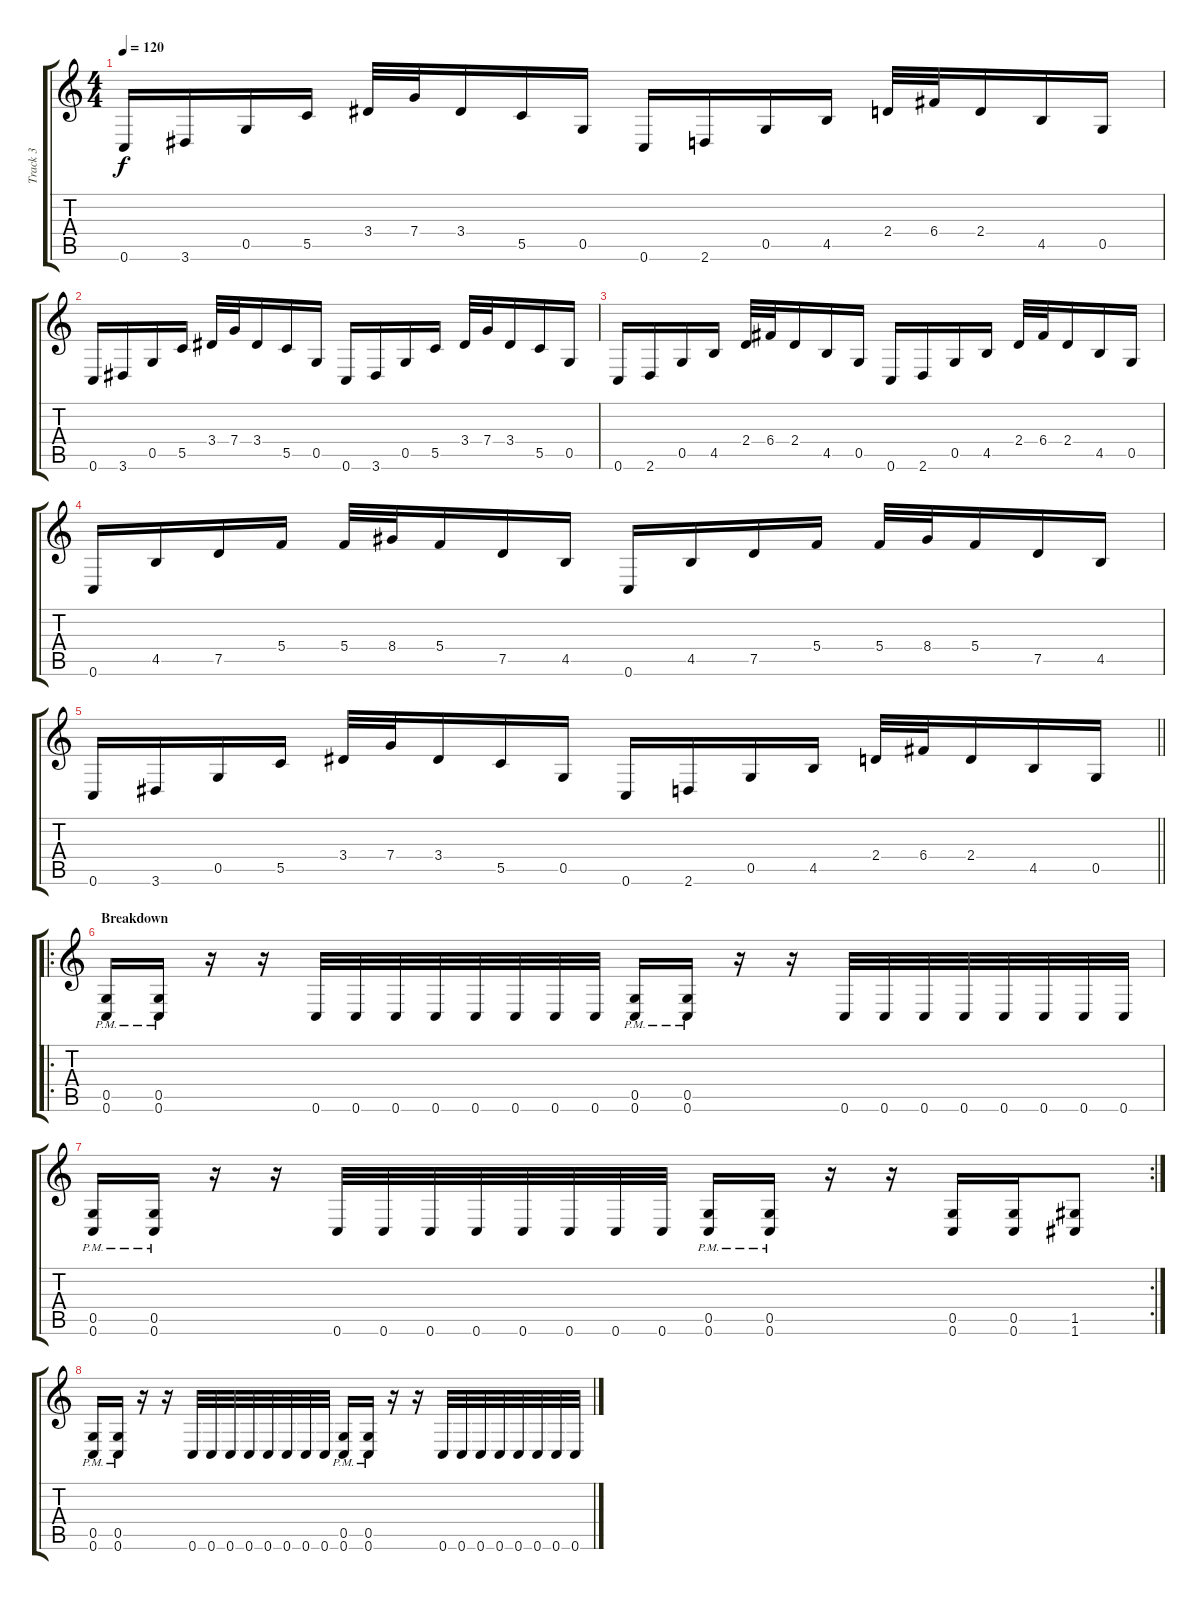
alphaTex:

\track ("Track 3" "Track 3") {instrument distortionguitar}
\staff {score tabs}
\tuning (D4 A3 F3 C3 G2 C2) {hide}
\ts (4 4)
\tempo 120
\clef g2
\ks c
0.6.16{dy f} 3.6.16 0.5.16 5.5.16 3.4.32 7.4.32 3.4.16 5.5.16 0.5.16 0.6.16 2.6.16 0.5.16 4.5.16 2.4.32 6.4.32 2.4.16 4.5.16 0.5.16 |
0.6.16 3.6.16 0.5.16 5.5.16 3.4.32 7.4.32 3.4.16 5.5.16 0.5.16 0.6.16 3.6.16 0.5.16 5.5.16 3.4.32 7.4.32 3.4.16 5.5.16 0.5.16 |
0.6.16 2.6.16 0.5.16 4.5.16 2.4.32 6.4.32 2.4.16 4.5.16 0.5.16 0.6.16 2.6.16 0.5.16 4.5.16 2.4.32 6.4.32 2.4.16 4.5.16 0.5.16 |
0.6.16 4.5.16 7.5.16 5.4.16 5.4.32 8.4.32 5.4.16 7.5.16 4.5.16 0.6.16 4.5.16 7.5.16 5.4.16 5.4.32 8.4.32 5.4.16 7.5.16 4.5.16 |
\barLineRight lightlight
0.6.16 3.6.16 0.5.16 5.5.16 3.4.32 7.4.32 3.4.16 5.5.16 0.5.16 0.6.16 2.6.16 0.5.16 4.5.16 2.4.32 6.4.32 2.4.16 4.5.16 0.5.16 |
\ro
\section ("" "Breakdown")
(0.5{pm} 0.6{pm}).16 (0.5{pm} 0.6{pm}).16 r.16 r.16 0.6.32 0.6.32 0.6.32 0.6.32 0.6.32 0.6.32 0.6.32 0.6.32 (0.5{pm} 0.6{pm}).16 (0.5{pm} 0.6{pm}).16 r.16 r.16 0.6.32 0.6.32 0.6.32 0.6.32 0.6.32 0.6.32 0.6.32 0.6.32 |
\rc 2
(0.5{pm} 0.6{pm}).16 (0.5{pm} 0.6{pm}).16 r.16 r.16 0.6.32 0.6.32 0.6.32 0.6.32 0.6.32 0.6.32 0.6.32 0.6.32 (0.5{pm} 0.6{pm}).16 (0.5{pm} 0.6{pm}).16 r.16 r.16 (0.5 0.6).16 (0.5 0.6).16 (1.5 1.6).8 |
(0.5{pm} 0.6{pm}).16 (0.5{pm} 0.6{pm}).16 r.16 r.16 0.6.32 0.6.32 0.6.32 0.6.32 0.6.32 0.6.32 0.6.32 0.6.32 (0.5{pm} 0.6{pm}).16 (0.5{pm} 0.6{pm}).16 r.16 r.16 0.6.32 0.6.32 0.6.32 0.6.32 0.6.32 0.6.32 0.6.32 0.6.32
